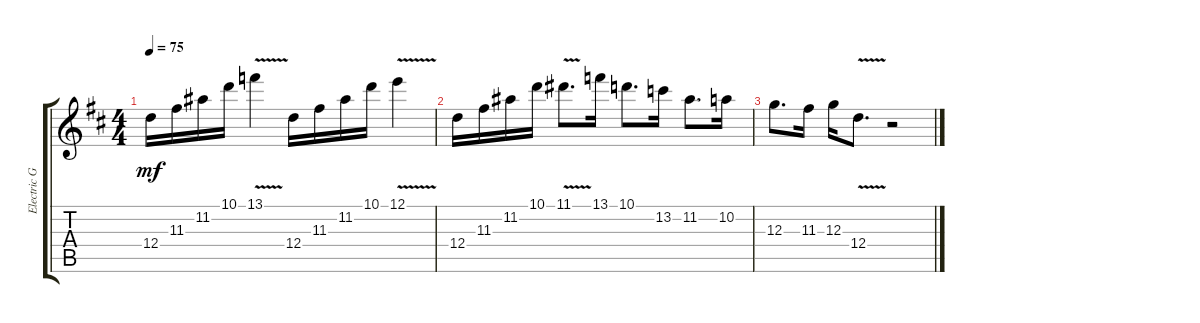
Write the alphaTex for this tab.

\track ("Electric Guitar" "Electric G") {instrument electricguitarclean}
\staff {score tabs}
\tuning (E4 B3 G3 D3 A2 E2) {hide}
\ts (4 4)
\tempo 75
\clef g2
\ks d
12.4.16{dy mf instrument electricguitarclean} 11.3.16 11.2.16 10.1.16 13.1{v}.4 12.4.16 11.3.16 11.2.16 10.1.16 12.1{v}.4 |
12.4.16 11.3.16 11.2.16 10.1.16 11.1{v}.8{d} 13.1.16 10.1.8{d} 13.2.16 11.2.8{d} 10.2.16 |
12.3.8{d} 11.3.16 12.3.16 12.4{v}.8{d} r.2
